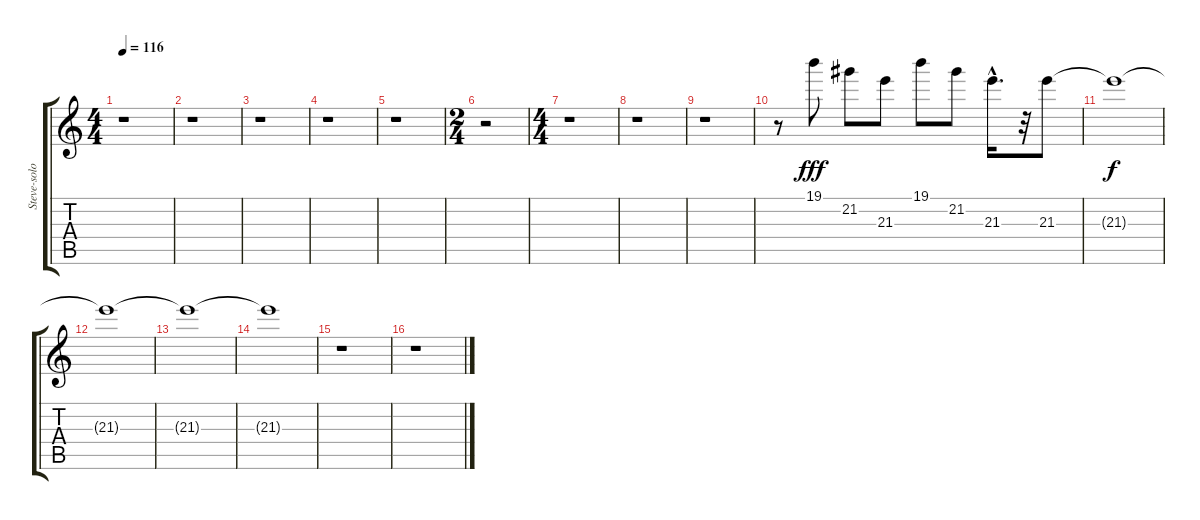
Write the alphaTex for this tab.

\track ("Steve-solo" "Steve-solo") {instrument overdrivenguitar}
\staff {score tabs}
\tuning (E4 B3 G3 D3 A2 E2) {hide}
\ts (4 4)
\tempo 116
\clef g2
\ks c
r.1{dy fff} |
r.1 |
r.1 |
r.1 |
r.1 |
\ts (2 4)
r.2 |
\ts (4 4)
r.1 |
r.1 |
r.1 |
r.8 19.1.8 21.2.8 21.3.8 19.1.8 21.2.8 21.3{hac}.16{d} r.32 21.3.8 |
21.3{t}.1{dy f} |
21.3{t}.1 |
21.3{t}.1 |
21.3{t}.1 |
r.1 |
r.1
